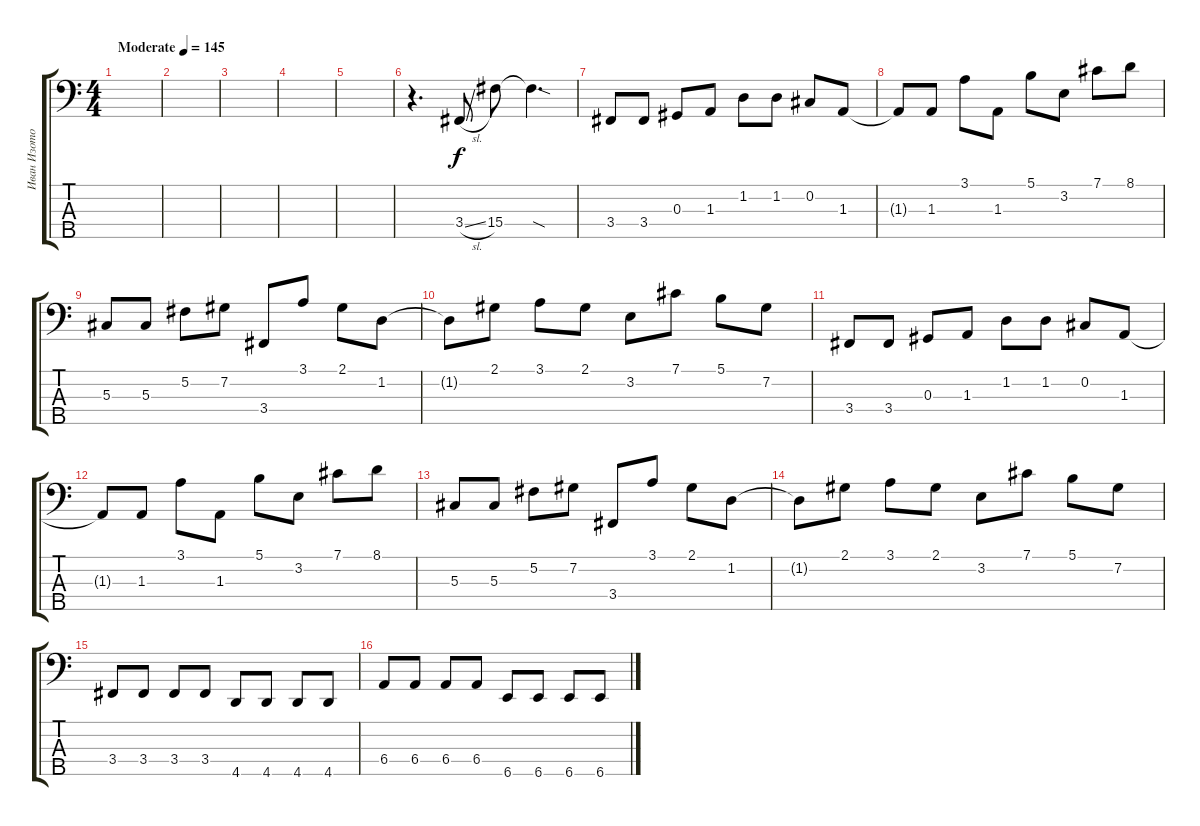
\track ("Иван Изотов" "Иван Изото") {instrument electricbasspick}
\staff {score tabs}
\tuning (Gb2 Db2 Ab1 Eb1 Bb0) {hide}
\ts (4 4)
\tempo (145 "Moderate")
\clef f4
\ks c
|
|
|
|
|
r.4{d} 3.4{sl}.8 15.4.8 15.4{sod t}.4{d} |
3.4.8 3.4.8 0.3.8 1.3.8 1.2.8 1.2.8 0.2.8 1.3.8 |
1.3{t}.8 1.3.8 3.1.8 1.3.8 5.1.8 3.2.8 7.1.8 8.1.8 |
5.3.8 5.3.8 5.2.8 7.2.8 3.4.8 3.1.8 2.1.8 1.2.8 |
1.2{t}.8 2.1.8 3.1.8 2.1.8 3.2.8 7.1.8 5.1.8 7.2.8 |
3.4.8 3.4.8 0.3.8 1.3.8 1.2.8 1.2.8 0.2.8 1.3.8 |
1.3{t}.8 1.3.8 3.1.8 1.3.8 5.1.8 3.2.8 7.1.8 8.1.8 |
5.3.8 5.3.8 5.2.8 7.2.8 3.4.8 3.1.8 2.1.8 1.2.8 |
1.2{t}.8 2.1.8 3.1.8 2.1.8 3.2.8 7.1.8 5.1.8 7.2.8 |
3.4.8 3.4.8 3.4.8 3.4.8 4.5.8 4.5.8 4.5.8 4.5.8 |
6.4.8 6.4.8 6.4.8 6.4.8 6.5.8 6.5.8 6.5.8 6.5.8
